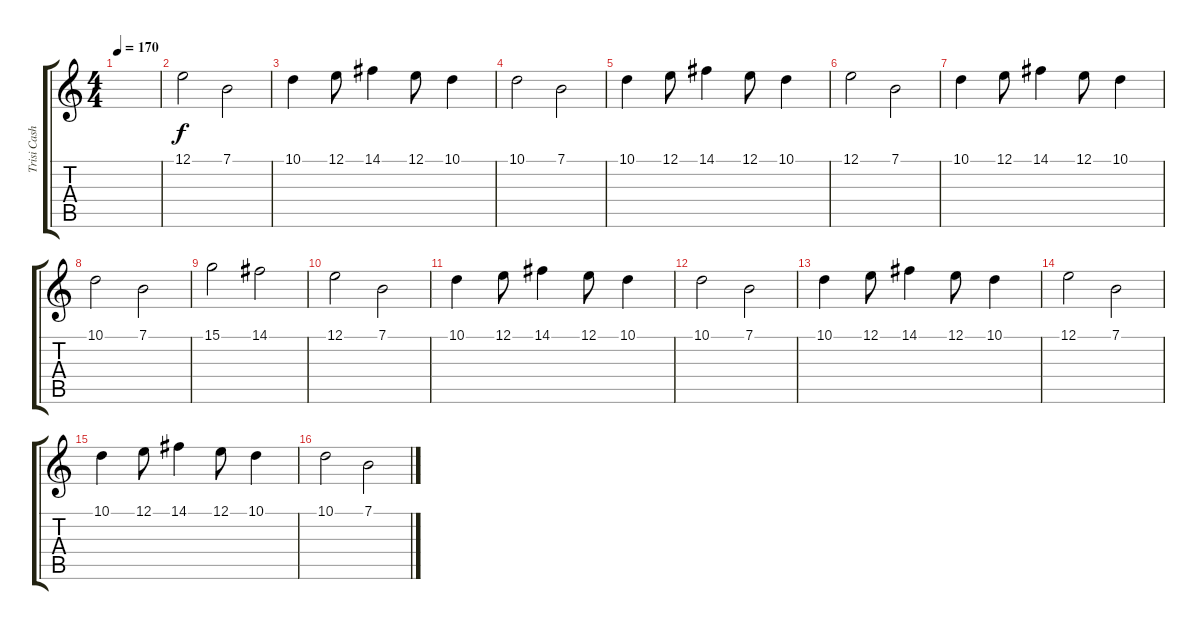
\track ("Trisi Cash" "Trisi Cash") {instrument altosax}
\staff {score tabs}
\tuning (E4 B3 G3 D3 A2 E2) {hide}
\ts (4 4)
\tempo 170
\clef g2
\ks c
|
12.1.2 7.1.2 |
10.1.4 12.1.8 14.1.4 12.1.8 10.1.4 |
10.1.2 7.1.2 |
10.1.4 12.1.8 14.1.4 12.1.8 10.1.4 |
12.1.2 7.1.2 |
10.1.4 12.1.8 14.1.4 12.1.8 10.1.4 |
10.1.2 7.1.2 |
15.1.2 14.1.2 |
12.1.2 7.1.2 |
10.1.4 12.1.8 14.1.4 12.1.8 10.1.4 |
10.1.2 7.1.2 |
10.1.4 12.1.8 14.1.4 12.1.8 10.1.4 |
12.1.2 7.1.2 |
10.1.4 12.1.8 14.1.4 12.1.8 10.1.4 |
10.1.2 7.1.2
